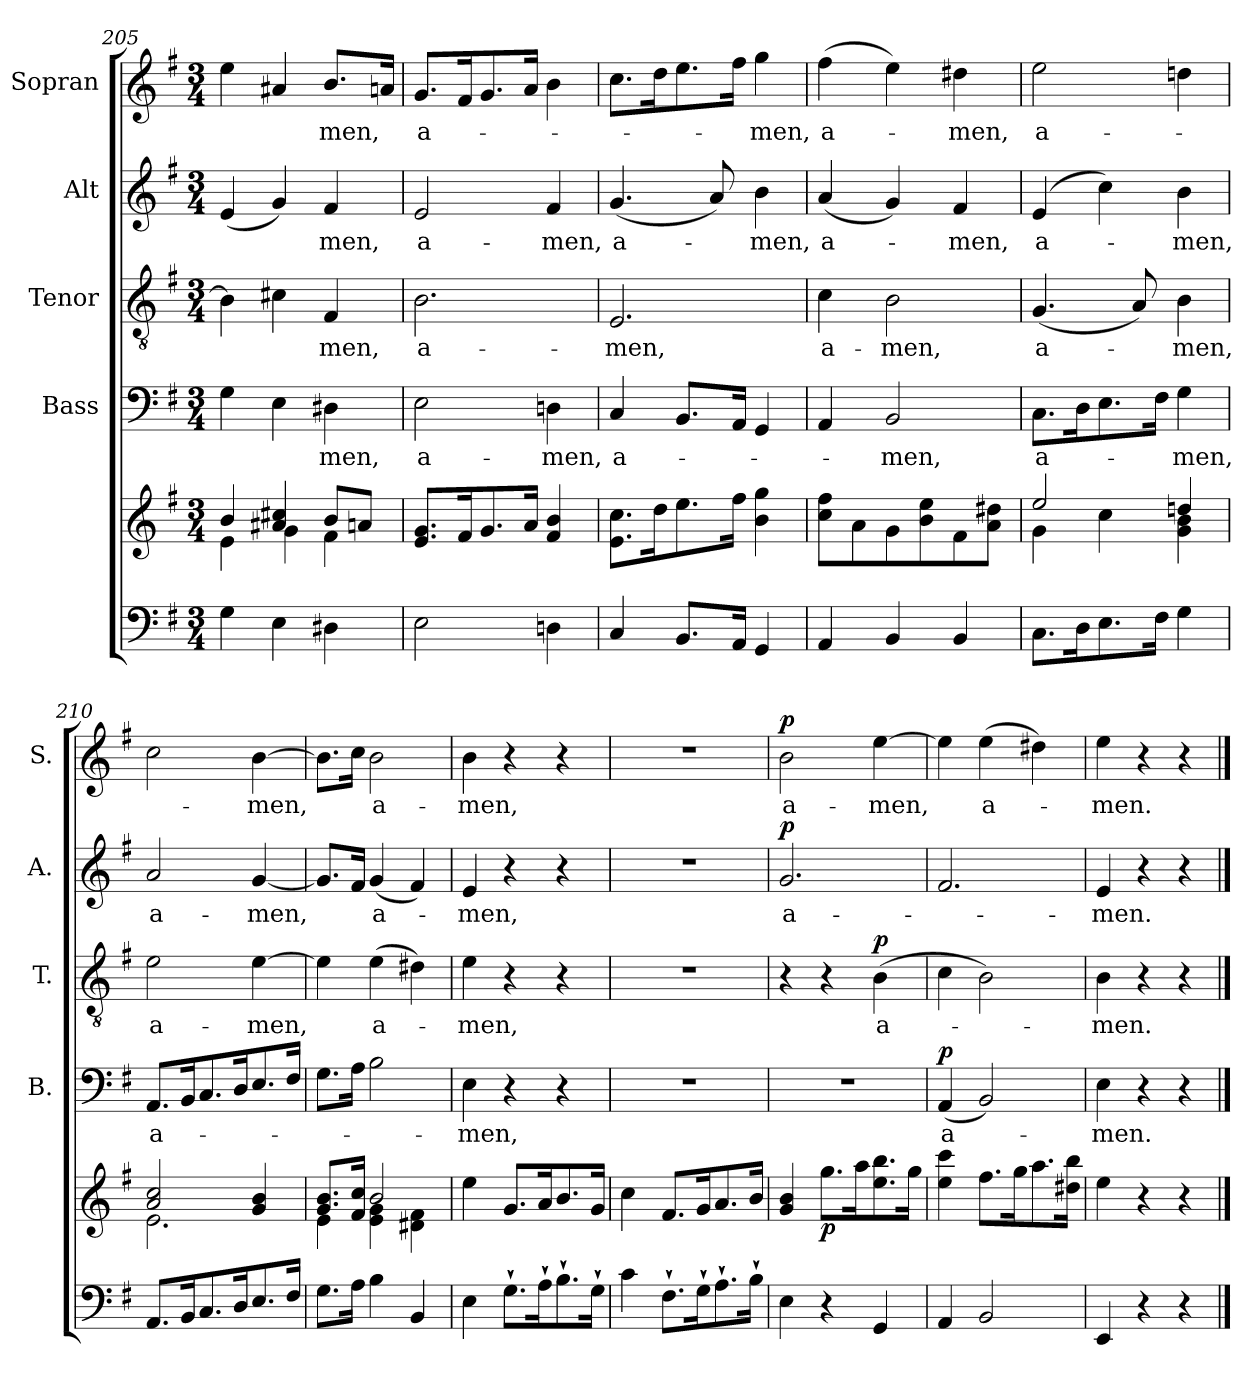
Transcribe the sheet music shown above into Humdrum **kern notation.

**kern	**kern	**dynam	**kern	**text	**dynam	**kern	**text	**dynam	**kern	**text	**dynam	**kern	**text	**dynam
*part5	*part5	*part5	*part4	*part4	*part4	*part3	*part3	*part3	*part2	*part2	*part2	*part1	*part1	*part1
*staff6	*staff5	*staff5/6	*staff4	*staff4	*staff4	*staff3	*staff3	*staff3	*staff2	*staff2	*staff2	*staff1	*staff1	*staff1
*	*	*	*I"Bass	*	*	*I"Tenor	*	*	*I"Alt	*	*	*I"Sopran	*	*
*	*	*	*I'B.	*	*	*I'T.	*	*	*I'A.	*	*	*I'S.	*	*
*clefF4	*clefG2	*	*clefF4	*	*	*clefGv2	*	*	*clefG2	*	*	*clefG2	*	*
*k[f#]	*k[f#]	*	*k[f#]	*	*	*k[f#]	*	*	*k[f#]	*	*	*k[f#]	*	*
*G:	*G:	*	*G:	*	*	*G:	*	*	*G:	*	*	*G:	*	*
*M3/4	*M3/4	*	*M3/4	*	*	*M3/4	*	*	*M3/4	*	*	*M3/4	*	*
=205	=205	=205	=205	=205	=205	=205	=205	=205	=205	=205	=205	=205	=205	=205
*	*^	*	*	*	*	*	*	*	*	*	*	*	*	*
4G\	4b/	4e\	.	4G\	.	.	4B\]	.	.	(<4e/	.	.	4ee\	.	.
4E\	4a#X/ 4cc#X/	4g\	.	4E\	.	.	4c#X\	.	.	4g/)	.	.	4a#X/	.	.
!	!	!	!	!	!LO:LY:b	!	!	!LO:LY:b	!	!	!LO:LY:b	!	!	!LO:LY:b	!
4D#X\	8b/L	4f#\	.	4D#X\	-men,	.	4F#/	-men,	.	4f#/	-men,	.	8.b/L	-men,	.
.	8an/J	.	.	.	.	.	.	.	.	.	.	.	.	.	.
.	.	.	.	.	.	.	.	.	.	.	.	.	16an/Jk	.	.
*	*v	*v	*	*	*	*	*	*	*	*	*	*	*	*	*
=206	=206	=206	=206	=206	=206	=206	=206	=206	=206	=206	=206	=206	=206	=206
!	!	!	!	!LO:LY:b	!	!	!LO:LY:b	!	!	!LO:LY:b	!	!	!LO:LY:b	!
2E\	8.e/ 8.g/L	.	2E\	a-	.	2.B\	a-	.	2e/	a-	.	8.g/L	a-	.
.	16f#/k	.	.	.	.	.	.	.	.	.	.	16f#/k	.	.
.	8.g/	.	.	.	.	.	.	.	.	.	.	8.g/	.	.
.	16a/Jk	.	.	.	.	.	.	.	.	.	.	16a/Jk	.	.
!	!	!	!	!LO:LY:b	!	!	!	!	!	!LO:LY:b	!	!	!	!
4Dn\	4f#/ 4b/	.	4Dn\	-men,	.	.	.	.	4f#/	-men,	.	4b\	.	.
=207	=207	=207	=207	=207	=207	=207	=207	=207	=207	=207	=207	=207	=207	=207
!	!	!	!	!LO:LY:b	!	!	!LO:LY:b	!	!	!LO:LY:b	!	!	!	!
4C/	8.e\ 8.cc\L	.	4C/	a-	.	2.E/	-men,	.	(<4.g/	a-	.	8.cc\L	.	.
.	16dd\k	.	.	.	.	.	.	.	.	.	.	16dd\k	.	.
8.BB/L	8.ee\	.	8.BB/L	.	.	.	.	.	.	.	.	8.ee\	.	.
.	.	.	.	.	.	.	.	.	8a/)	.	.	.	.	.
16AA/Jk	16ff#\Jk	.	16AA/Jk	.	.	.	.	.	.	.	.	16ff#\Jk	.	.
!	!	!	!	!	!	!	!	!	!	!LO:LY:b	!	!	!LO:LY:b	!
4GG/	4b\ 4gg\	.	4GG/	.	.	.	.	.	4b\	-men,	.	4gg\	-men,	.
=208	=208	=208	=208	=208	=208	=208	=208	=208	=208	=208	=208	=208	=208	=208
!	!	!	!	!	!	!	!LO:LY:b	!	!	!LO:LY:b	!	!	!LO:LY:b	!
4AA/	8cc\ 8ff#\L	.	4AA/	.	.	4c\	a-	.	(<4a/	a-	.	(>4ff#\	a-	.
.	8a\	.	.	.	.	.	.	.	.	.	.	.	.	.
!	!	!	!	!LO:LY:b	!	!	!LO:LY:b	!	!	!	!	!	!	!
4BB/	8g\	.	2BB/	-men,	.	2B\	-men,	.	4g/)	.	.	4ee\)	.	.
.	8b\ 8ee\	.	.	.	.	.	.	.	.	.	.	.	.	.
!	!	!	!	!	!	!	!	!	!	!LO:LY:b	!	!	!LO:LY:b	!
4BB/	8f#\	.	.	.	.	.	.	.	4f#/	-men,	.	4dd#X\	-men,	.
.	8a\ 8dd#X\J	.	.	.	.	.	.	.	.	.	.	.	.	.
=209	=209	=209	=209	=209	=209	=209	=209	=209	=209	=209	=209	=209	=209	=209
*	*^	*	*	*	*	*	*	*	*	*	*	*	*	*
!	!	!	!	!	!LO:LY:b	!	!	!LO:LY:b	!	!	!LO:LY:b	!	!	!LO:LY:b	!
8.C\L	2ee/	4g\	.	8.C\L	a-	.	(<4.G/	a-	.	(4e/	a-	.	2ee\	a-	.
16D\k	.	.	.	16D\k	.	.	.	.	.	.	.	.	.	.	.
8.E\	.	4cc\	.	8.E\	.	.	.	.	.	4cc\)	.	.	.	.	.
.	.	.	.	.	.	.	8A/)	.	.	.	.	.	.	.	.
16F#\Jk	.	.	.	16F#\Jk	.	.	.	.	.	.	.	.	.	.	.
!	!	!	!	!	!LO:LY:b	!	!	!LO:LY:b	!	!	!LO:LY:b	!	!	!	!
4G\	4ddn/	4g\ 4b\	.	4G\	-men,	.	4B\	-men,	.	4b\	-men,	.	4ddn\	.	.
!!LO:PB:g=z
=210	=210	=210	=210	=210	=210	=210	=210	=210	=210	=210	=210	=210	=210	=210	=210
!	!	!	!	!	!LO:LY:b	!	!	!LO:LY:b	!	!	!LO:LY:b	!	!	!	!
8.AA/L	2a/ 2cc/	2.e\	.	8.AA/L	a-	.	2e\	a-	.	2a/	a-	.	2cc\	.	.
16BB/k	.	.	.	16BB/k	.	.	.	.	.	.	.	.	.	.	.
8.C/	.	.	.	8.C/	.	.	.	.	.	.	.	.	.	.	.
16D/k	.	.	.	16D/k	.	.	.	.	.	.	.	.	.	.	.
!	!	!	!	!	!	!	!	!LO:LY:b	!	!	!LO:LY:b	!	!	!LO:LY:b	!
8.E/	4g/ 4b/	.	.	8.E/	.	.	[4e\	-men,	.	[4g/	-men,	.	[4b\	-men,	.
16F#/Jk	.	.	.	16F#/Jk	.	.	.	.	.	.	.	.	.	.	.
=211	=211	=211	=211	=211	=211	=211	=211	=211	=211	=211	=211	=211	=211	=211	=211
8.G\L	8.g/ 8.b/L	4e\	.	8.G\L	.	.	4e\]	.	.	8.g/L]	.	.	8.b\L]	.	.
16A\Jk	16f#/ 16cc/Jk	.	.	16A\Jk	.	.	.	.	.	16f#/Jk	.	.	16cc\Jk	.	.
!	!	!	!	!	!	!	!	!LO:LY:b	!	!	!LO:LY:b	!	!	!LO:LY:b	!
4B\	2b/	4e\ 4g\	.	2B\	.	.	(>4e\	a-	.	(<4g/	a-	.	2b\	a-	.
4BB/	.	4d#X\ 4f#\	.	.	.	.	4d#X\)	.	.	4f#/)	.	.	.	.	.
=212	=212	=212	=212	=212	=212	=212	=212	=212	=212	=212	=212	=212	=212	=212	=212
!	!	!	!	!	!LO:LY:b	!	!	!LO:LY:b	!	!	!LO:LY:b	!	!	!LO:LY:b	!
*	*v	*v	*	*	*	*	*	*	*	*	*	*	*	*	*
4E\	4ee\	.	4E\	-men,	.	4e\	-men,	.	4e/	-men,	.	4b\	-men,	.
8.G`>\L	8.g/L	.	4r	.	.	4r	.	.	4r	.	.	4r	.	.
16A`>\k	16a/k	.	.	.	.	.	.	.	.	.	.	.	.	.
8.B`>\	8.b/	.	4r	.	.	4r	.	.	4r	.	.	4r	.	.
16G`>\Jk	16g/Jk	.	.	.	.	.	.	.	.	.	.	.	.	.
=213	=213	=213	=213	=213	=213	=213	=213	=213	=213	=213	=213	=213	=213	=213
4c\	4cc\	.	2.r	.	.	2.r	.	.	2.r	.	.	2.r	.	.
8.F#`>\L	8.f#/L	.	.	.	.	.	.	.	.	.	.	.	.	.
16G`>\k	16g/k	.	.	.	.	.	.	.	.	.	.	.	.	.
8.A`>\	8.a/	.	.	.	.	.	.	.	.	.	.	.	.	.
16B`>\Jk	16b/Jk	.	.	.	.	.	.	.	.	.	.	.	.	.
=214	=214	=214	=214	=214	=214	=214	=214	=214	=214	=214	=214	=214	=214	=214
!	!	!	!	!	!	!	!	!	!	!LO:LY:b	!LO:DY:a	!	!LO:LY:b	!LO:DY:a
4E\	4g/ 4b/	.	2.r	.	.	4r	.	.	2.g/	a-	p	2b\	a-	p
!	!	!LO:DY:b	!	!	!	!	!	!	!	!	!	!	!	!
4r	8.gg\L	p	.	.	.	4r	.	.	.	.	.	.	.	.
.	16aa\k	.	.	.	.	.	.	.	.	.	.	.	.	.
!	!	!	!	!	!	!	!LO:LY:b	!LO:DY:a	!	!	!	!	!LO:LY:b	!
4GG/	8.ee\ 8.bb\	.	.	.	.	(>4B\	a-	p	.	.	.	[4ee\	-men,	.
.	16gg\Jk	.	.	.	.	.	.	.	.	.	.	.	.	.
=215	=215	=215	=215	=215	=215	=215	=215	=215	=215	=215	=215	=215	=215	=215
!	!	!	!	!LO:LY:b	!LO:DY:a	!	!	!	!	!	!	!	!	!
4AA/	4ee\ 4ccc\	.	(<4AA/	a-	p	4c\	.	.	2.f#/	.	.	4ee\]	.	.
!	!	!	!	!	!	!	!	!	!	!	!	!	!LO:LY:b	!
2BB/	8.ff#\L	.	2BB/)	.	.	2B\)	.	.	.	.	.	(>4ee\	a-	.
.	16gg\k	.	.	.	.	.	.	.	.	.	.	.	.	.
.	8.aa\	.	.	.	.	.	.	.	.	.	.	4dd#X\)	.	.
.	16dd#X\ 16bb\Jk	.	.	.	.	.	.	.	.	.	.	.	.	.
=216	=216	=216	=216	=216	=216	=216	=216	=216	=216	=216	=216	=216	=216	=216
!	!	!	!	!LO:LY:b	!	!	!LO:LY:b	!	!	!LO:LY:b	!	!	!LO:LY:b	!
4EE/	4ee\	.	4E\	-men.	.	4B\	-men.	.	4e/	-men.	.	4ee\	-men.	.
4r	4r	.	4r	.	.	4r	.	.	4r	.	.	4r	.	.
4r	4r	.	4r	.	.	4r	.	.	4r	.	.	4r	.	.
==	==	==	==	==	==	==	==	==	==	==	==	==	==	==
*-	*-	*-	*-	*-	*-	*-	*-	*-	*-	*-	*-	*-	*-	*-
